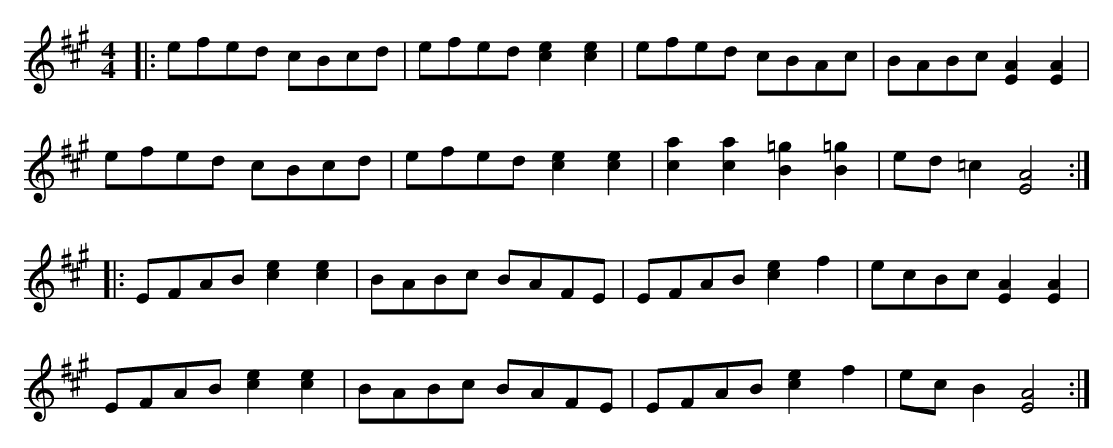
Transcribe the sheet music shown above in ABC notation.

X:1
M:4/4
K:A
|: efed cBcd| efed [c2e2] [c2e2]| efed cBAc| BABc [A2E2] [A2E2]|
 efed cBcd| efed [c2e2] [c2e2]| [c2a2] [c2a2] [=g2B2] [=g2B2]| ed =c2 [E4A4]:|
|: EFAB [c2e2] [c2e2]| BABc BAFE| EFAB [c2e2] f2| ecBc [E2A2] [E2A2]|
 EFAB [c2e2] [c2e2]| BABc BAFE| EFAB [c2e2] f2| ec B2 [E4A4]:|
